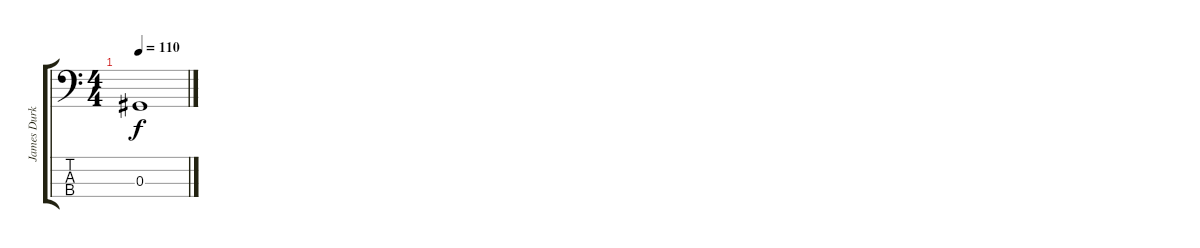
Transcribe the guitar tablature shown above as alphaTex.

\track ("James Durkin (Bass)" "James Durk") {instrument electricbasspick}
\staff {score tabs}
\tuning (Gb2 Db2 Ab1 Eb1) {hide}
\ts (4 4)
\tempo 110
\clef f4
\ks c
0.3{t}.1{dy f}
